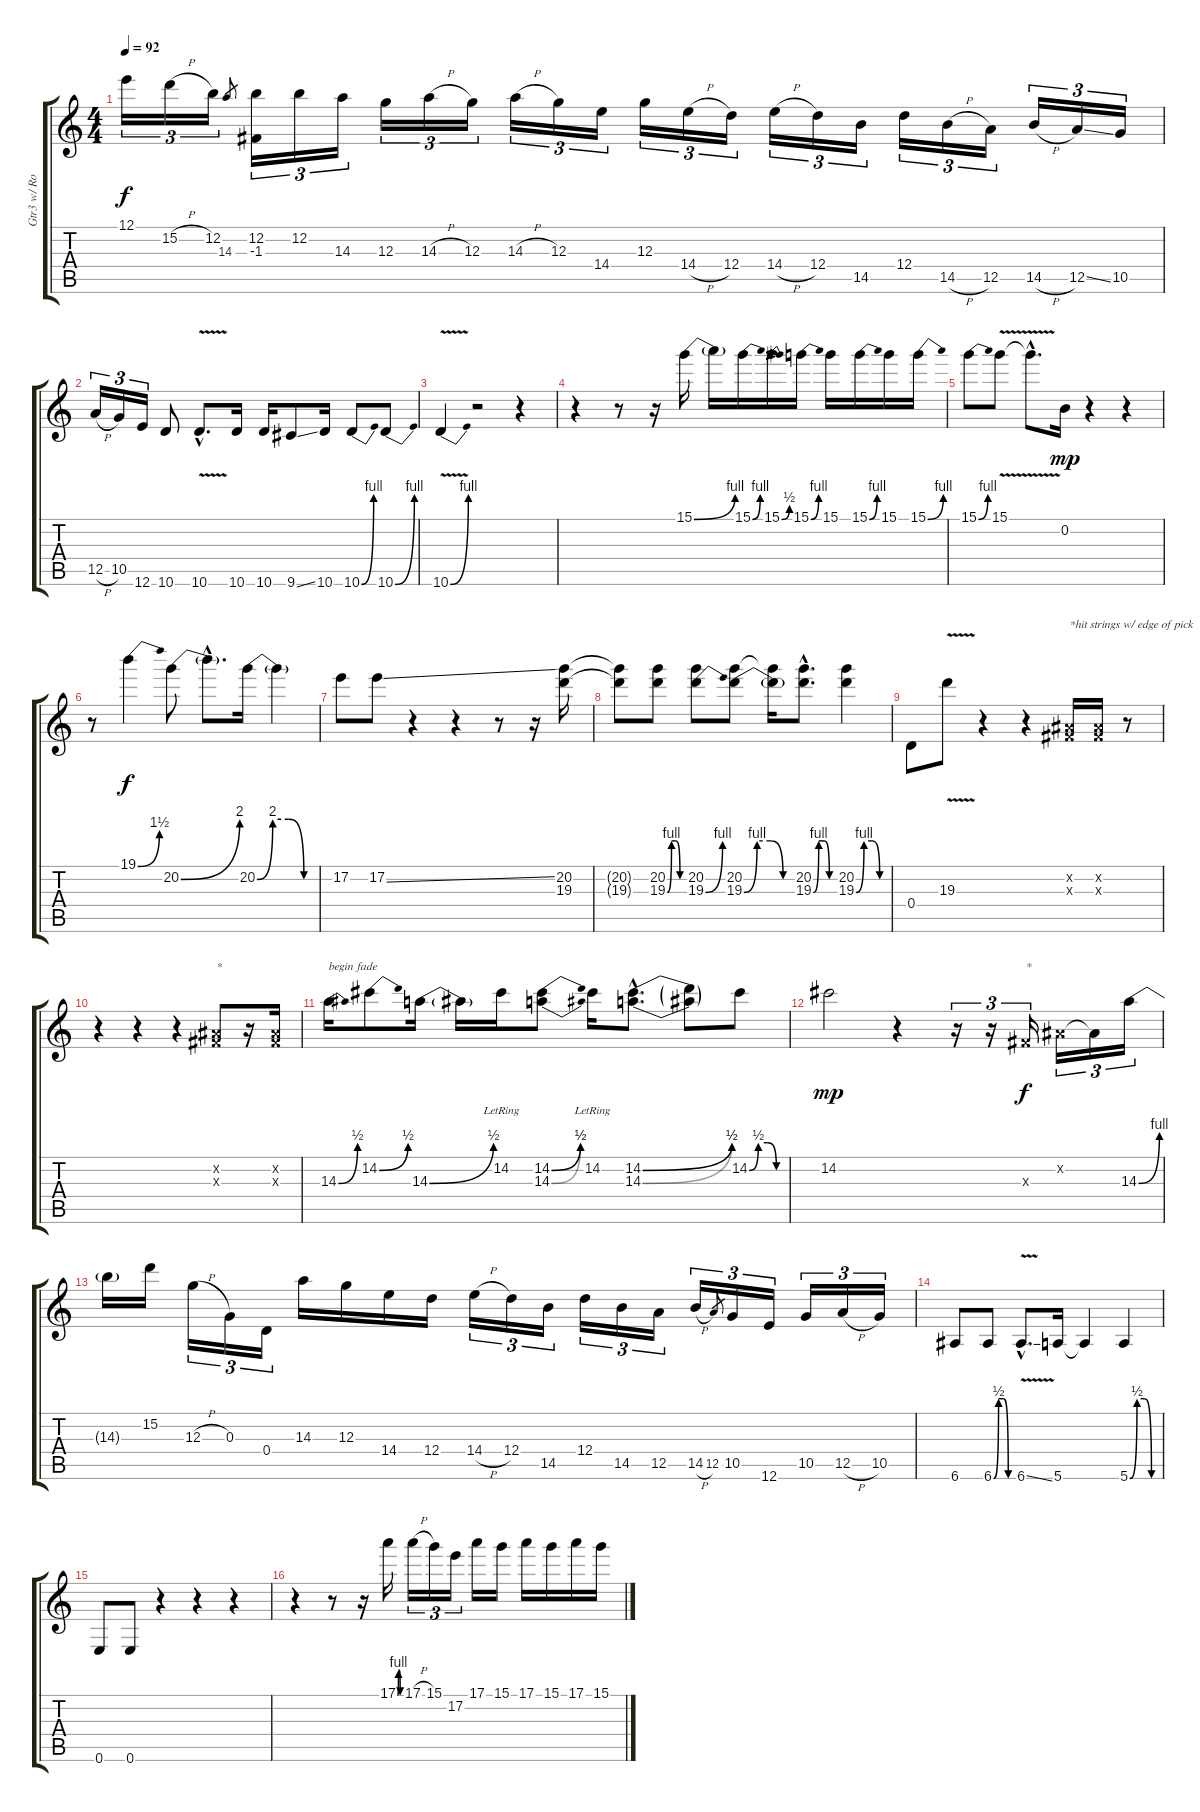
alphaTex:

\track ("Gtr3 w/ Rotating Speaker" "Gtr3 w/ Ro") {instrument distortionguitar}
\staff {score tabs}
\tuning (E4 B3 G3 D3 A2 E2) {hide}
\ts (4 4)
\tempo 92
\clef g2
\ks c
12.1.16{tu (3 2) dy f} 15.2{h}.16{tu (3 2)} 12.2.16{tu (3 2)} 14.3.8{gr} (12.2 -1.3).16{tu (3 2)} 12.2.16{tu (3 2)} 14.3.16{tu (3 2)} 12.3.16{tu (3 2)} 14.3{h}.16{tu (3 2)} 12.3.16{tu (3 2)} 14.3{h}.16{tu (3 2)} 12.3.16{tu (3 2)} 14.4.16{tu (3 2)} 12.3.16{tu (3 2)} 14.4{h}.16{tu (3 2)} 12.4.16{tu (3 2)} 14.4{h}.16{tu (3 2)} 12.4.16{tu (3 2)} 14.5.16{tu (3 2)} 12.4.16{tu (3 2)} 14.5{h}.16{tu (3 2)} 12.5.16{tu (3 2)} 14.5{h}.16{tu (3 2)} 12.5{ss}.16{tu (3 2)} 10.5.16{tu (3 2)} |
12.5{h}.16{tu (3 2)} 10.5.16{tu (3 2)} 12.6.16{tu (3 2)} 10.6.8 10.6{v hac}.8{d} 10.6.16 10.6.16 9.6{ss}.8 10.6.16 10.6{be (bend 0 0 60 4)}.8 10.6{be (bend 0 0 60 4)}.8 |
10.6{be (bend 0 0 60 4) v}.4 r.2 r.4 |
r.4 r.8 r.16 15.1{be (bend 0 0 60 4)}.16 15.1{t}.16 15.1{be (bend 0 0 60 4)}.16 15.1{be (bend 0 0 60 2)}.16 15.1{be (bend 0 0 60 4)}.16 15.1.16 15.1{be (bend 0 0 60 4)}.16 15.1.16 15.1{be (bend 0 0 60 4)}.16 |
15.1{be (bend 0 0 60 4)}.8 15.1{v}.8 15.1{hac t}.8{d} 0.2.16{dy mp} r.4 r.4 |
r.8 19.1{be (bend 0 0 60 6)}.4{dy f} 20.2{be (bend 0 0 60 8)}.8 20.2{hac t}.8{d} 20.2{be (custom 0 0 15 8 30 8 45 0 60 0)}.16 20.2{t}.4 |
17.2.8 17.2{ss}.8 r.4 r.4 r.8 r.16 (20.2 19.3).16 |
(20.2{t} 19.3{t}).8 (20.2 19.3{be (custom 0 0 15 4 30 4 45 0 60 0)}).8 (20.2 19.3{be (bend 0 0 60 4)}).8 (20.2 19.3{be (custom 0 0 15 4 30 4 45 0 60 0)}).8 (20.2{t} 19.3{t}).16 (20.2{hac} 19.3{be (custom 0 0 15 4 30 4 45 0 60 0) hac}).8{d} (20.2 19.3{be (custom 0 0 15 4 30 4 45 0 60 0)}).4 |
0.4.8 19.3{v}.8 r.4 r.4 (-1.2{x} -1.3{x}).16{txt "*hit strings w/ edge of pick"} (-1.2{x} -1.3{x}).16 r.8 |
r.4 r.4 r.4 (-1.2{x} -1.3{x}).8{txt "*"} r.16 (-1.2{x} -1.3{x}).16 |
14.3{be (bend 0 0 60 2)}.16{txt "begin fade"} 14.2{be (bend 0 0 60 2)}.8 14.3{be (bend 0 0 60 2)}.16 14.3{t}.16 14.2{lr}.16 (14.2{be (bend 0 0 60 2)} 14.3{be (bend 0 0 60 2)}).8 14.2{lr}.16 (14.2{be (bend 0 0 60 2) hac} 14.3{be (bend 0 0 60 2) hac}).8{d} (14.2{t} 14.3{t}).8 14.2{be (custom 0 0 15 2 30 2 45 0 60 0)}.8 |
14.2.2{dy mp} r.4 r.16{tu (3 2)} r.16{tu (3 2)} -1.3{x}.16{tu (3 2) txt "*" dy f} -1.2{x}.16{tu (3 2)} -1.2{t}.16{tu (3 2)} 14.3{be (bend 0 0 60 4)}.16{tu (3 2)} |
14.3{t}.16 15.2.16 12.3{h}.16{tu (3 2)} 0.3.16{tu (3 2)} 0.4.16{tu (3 2)} 14.3.16 12.3.16 14.4.16 12.4.16 14.4{h}.16{tu (3 2)} 12.4.16{tu (3 2)} 14.5.16{tu (3 2)} 12.4.16{tu (3 2)} 14.5.16{tu (3 2)} 12.5.16{tu (3 2)} 14.5{h}.16{tu (3 2)} 12.5.8{gr} 10.5.16{tu (3 2)} 12.6.16{tu (3 2)} 10.5.16{tu (3 2)} 12.5{h}.16{tu (3 2)} 10.5.16{tu (3 2)} |
6.6.8 6.6{be (custom 0 0 15 2 30 2 45 0 60 0)}.8 6.6{v ss hac}.8{d} 5.6.16 5.6{t}.4 5.6{be (custom 0 0 15 2 30 2 45 0 60 0)}.4 |
0.6.8 0.6.8 r.4 r.4 r.4 |
r.4 r.8 r.16 17.1{be (custom 0 0 15 4 30 4 45 0 60 0)}.16 17.1{h}.16{tu (3 2)} 15.1.16{tu (3 2)} 17.2.16{tu (3 2)} 17.1.16 15.1.16 17.1.16 15.1.16 17.1.16 15.1.16
